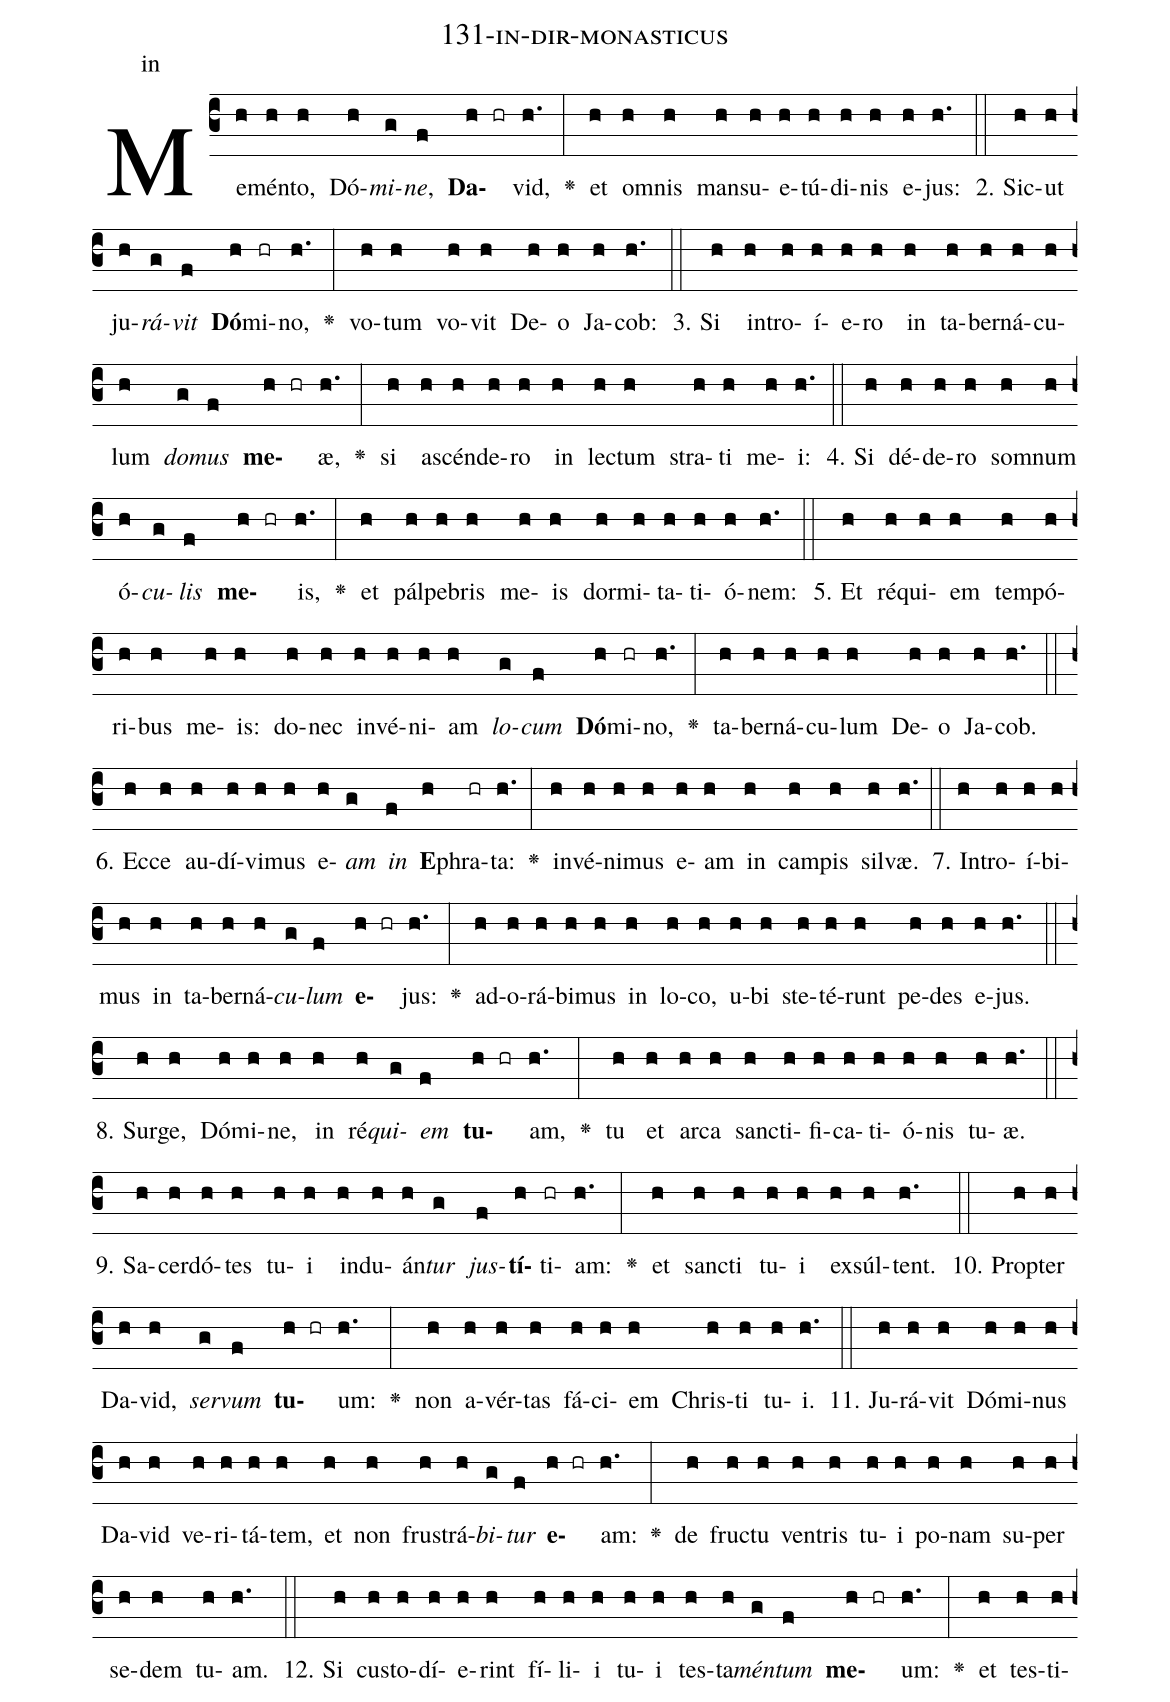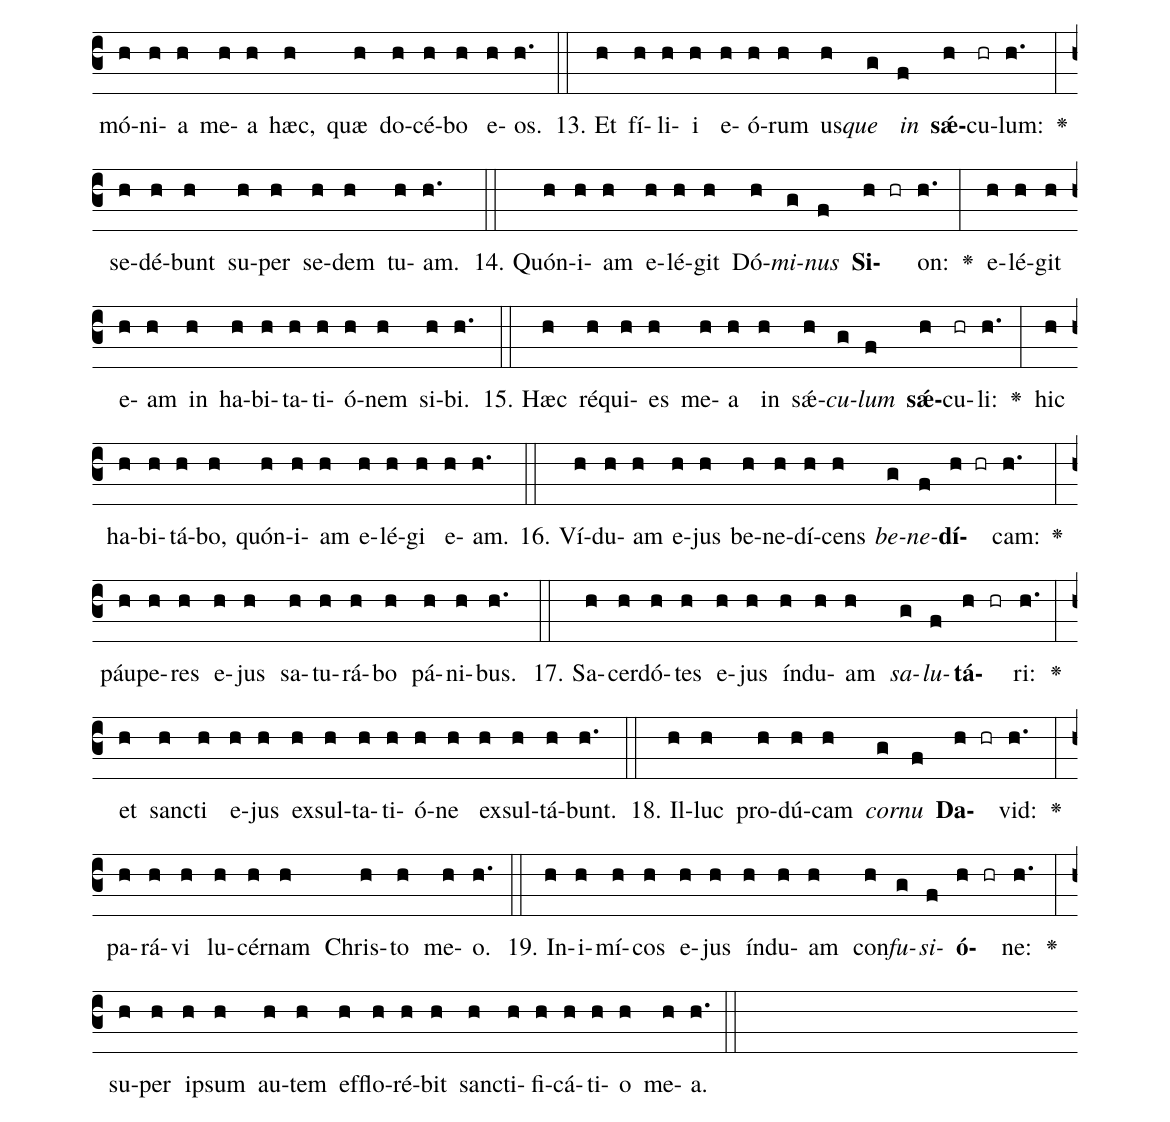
name: 131-in-dir-monasticus;
annotation: in;
%%
(c3)Me(h)mén(h)to,(h) Dó(h)<i>mi</i>(g)<i>ne</i>,(f) <b>Da</b>(h hr)vid,(h.) <v>\greheightstar</v>(:) et(h) om(h)nis(h) man(h)su(h)e(h)tú(h)di(h)nis(h) e(h)jus:(h.) (::)
2. Sic(h)ut(h) ju(h)<i>rá</i>(g)<i>vit</i>(f) <b>Dó</b>(h)mi(hr)no,(h.) <v>\greheightstar</v>(:) vo(h)tum(h) vo(h)vit(h) De(h)o(h) Ja(h)cob:(h.) (::)
3. Si(h) in(h)tro(h)í(h)e(h)ro(h) in(h) ta(h)ber(h)ná(h)cu(h)lum(h) <i>do</i>(g)<i>mus</i>(f) <b>me</b>(h hr)æ,(h.) <v>\greheightstar</v>(:) si(h) a(h)scén(h)de(h)ro(h) in(h) lec(h)tum(h) stra(h)ti(h) me(h)i:(h.) (::)
4. Si(h) dé(h)de(h)ro(h) som(h)num(h) ó(h)<i>cu</i>(g)<i>lis</i>(f) <b>me</b>(h hr)is,(h.) <v>\greheightstar</v>(:) et(h) pál(h)pe(h)bris(h) me(h)is(h) dor(h)mi(h)ta(h)ti(h)ó(h)nem:(h.) (::)
5. Et(h) ré(h)qui(h)em(h) tem(h)pó(h)ri(h)bus(h) me(h)is:(h) do(h)nec(h) in(h)vé(h)ni(h)am(h) <i>lo</i>(g)<i>cum</i>(f) <b>Dó</b>(h)mi(hr)no,(h.) <v>\greheightstar</v>(:) ta(h)ber(h)ná(h)cu(h)lum(h) De(h)o(h) Ja(h)cob.(h.) (::)
6. Ec(h)ce(h) au(h)dí(h)vi(h)mus(h) e(h)<i>am</i>(g) <i>in</i>(f) <b>E</b>(h)phra(hr)ta:(h.) <v>\greheightstar</v>(:) in(h)vé(h)ni(h)mus(h) e(h)am(h) in(h) cam(h)pis(h) sil(h)væ.(h.) (::)
7. In(h)tro(h)í(h)bi(h)mus(h) in(h) ta(h)ber(h)ná(h)<i>cu</i>(g)<i>lum</i>(f) <b>e</b>(h hr)jus:(h.) <v>\greheightstar</v>(:) ad(h)o(h)rá(h)bi(h)mus(h) in(h) lo(h)co,(h) u(h)bi(h) ste(h)té(h)runt(h) pe(h)des(h) e(h)jus.(h.) (::)
8. Sur(h)ge,(h) Dó(h)mi(h)ne,(h) in(h) ré(h)<i>qui</i>(g)<i>em</i>(f) <b>tu</b>(h hr)am,(h.) <v>\greheightstar</v>(:) tu(h) et(h) ar(h)ca(h) sanc(h)ti(h)fi(h)ca(h)ti(h)ó(h)nis(h) tu(h)æ.(h.) (::)
9. Sa(h)cer(h)dó(h)tes(h) tu(h)i(h) ind(h)u(h)án(h)<i>tur</i>(g) <i>jus</i>(f)<b>tí</b>(h)ti(hr)am:(h.) <v>\greheightstar</v>(:) et(h) sanc(h)ti(h) tu(h)i(h) ex(h)súl(h)tent.(h.) (::)
10. Prop(h)ter(h) Da(h)vid,(h) <i>ser</i>(g)<i>vum</i>(f) <b>tu</b>(h hr)um:(h.) <v>\greheightstar</v>(:) non(h) a(h)vér(h)tas(h) fá(h)ci(h)em(h) Chris(h)ti(h) tu(h)i.(h.) (::)
11. Ju(h)rá(h)vit(h) Dó(h)mi(h)nus(h) Da(h)vid(h) ve(h)ri(h)tá(h)tem,(h) et(h) non(h) frus(h)trá(h)<i>bi</i>(g)<i>tur</i>(f) <b>e</b>(h hr)am:(h.) <v>\greheightstar</v>(:) de(h) fruc(h)tu(h) ven(h)tris(h) tu(h)i(h) po(h)nam(h) su(h)per(h) se(h)dem(h) tu(h)am.(h.) (::)
12. Si(h) cus(h)to(h)dí(h)e(h)rint(h) fí(h)li(h)i(h) tu(h)i(h) tes(h)ta(h)<i>mén</i>(g)<i>tum</i>(f) <b>me</b>(h hr)um:(h.) <v>\greheightstar</v>(:) et(h) tes(h)ti(h)mó(h)ni(h)a(h) me(h)a(h) hæc,(h) quæ(h) do(h)cé(h)bo(h) e(h)os.(h.) (::)
13. Et(h) fí(h)li(h)i(h) e(h)ó(h)rum(h) us(h)<i>que</i>(g) <i>in</i>(f) <b>sǽ</b>(h)cu(hr)lum:(h.) <v>\greheightstar</v>(:) se(h)dé(h)bunt(h) su(h)per(h) se(h)dem(h) tu(h)am.(h.) (::)
14. Quón(h)i(h)am(h) e(h)lé(h)git(h) Dó(h)<i>mi</i>(g)<i>nus</i>(f) <b>Si</b>(h hr)on:(h.) <v>\greheightstar</v>(:) e(h)lé(h)git(h) e(h)am(h) in(h) ha(h)bi(h)ta(h)ti(h)ó(h)nem(h) si(h)bi.(h.) (::)
15. Hæc(h) ré(h)qui(h)es(h) me(h)a(h) in(h) sǽ(h)<i>cu</i>(g)<i>lum</i>(f) <b>sǽ</b>(h)cu(hr)li:(h.) <v>\greheightstar</v>(:) hic(h) ha(h)bi(h)tá(h)bo,(h) quón(h)i(h)am(h) e(h)lé(h)gi(h) e(h)am.(h.) (::)
16. Ví(h)du(h)am(h) e(h)jus(h) be(h)ne(h)dí(h)cens(h) <i>be</i>(g)<i>ne</i>(f)<b>dí</b>(h hr)cam:(h.) <v>\greheightstar</v>(:) páu(h)pe(h)res(h) e(h)jus(h) sa(h)tu(h)rá(h)bo(h) pá(h)ni(h)bus.(h.) (::)
17. Sa(h)cer(h)dó(h)tes(h) e(h)jus(h) índ(h)u(h)am(h) <i>sa</i>(g)<i>lu</i>(f)<b>tá</b>(h hr)ri:(h.) <v>\greheightstar</v>(:) et(h) sanc(h)ti(h) e(h)jus(h) ex(h)sul(h)ta(h)ti(h)ó(h)ne(h) ex(h)sul(h)tá(h)bunt.(h.) (::)
18. Il(h)luc(h) pro(h)dú(h)cam(h) <i>cor</i>(g)<i>nu</i>(f) <b>Da</b>(h hr)vid:(h.) <v>\greheightstar</v>(:) pa(h)rá(h)vi(h) lu(h)cér(h)nam(h) Chris(h)to(h) me(h)o.(h.) (::)
19. In(h)i(h)mí(h)cos(h) e(h)jus(h) índ(h)u(h)am(h) con(h)<i>fu</i>(g)<i>si</i>(f)<b>ó</b>(h hr)ne:(h.) <v>\greheightstar</v>(:) su(h)per(h) ip(h)sum(h) au(h)tem(h) ef(h)flo(h)ré(h)bit(h) sanc(h)ti(h)fi(h)cá(h)ti(h)o(h) me(h)a.(h.) (::)
